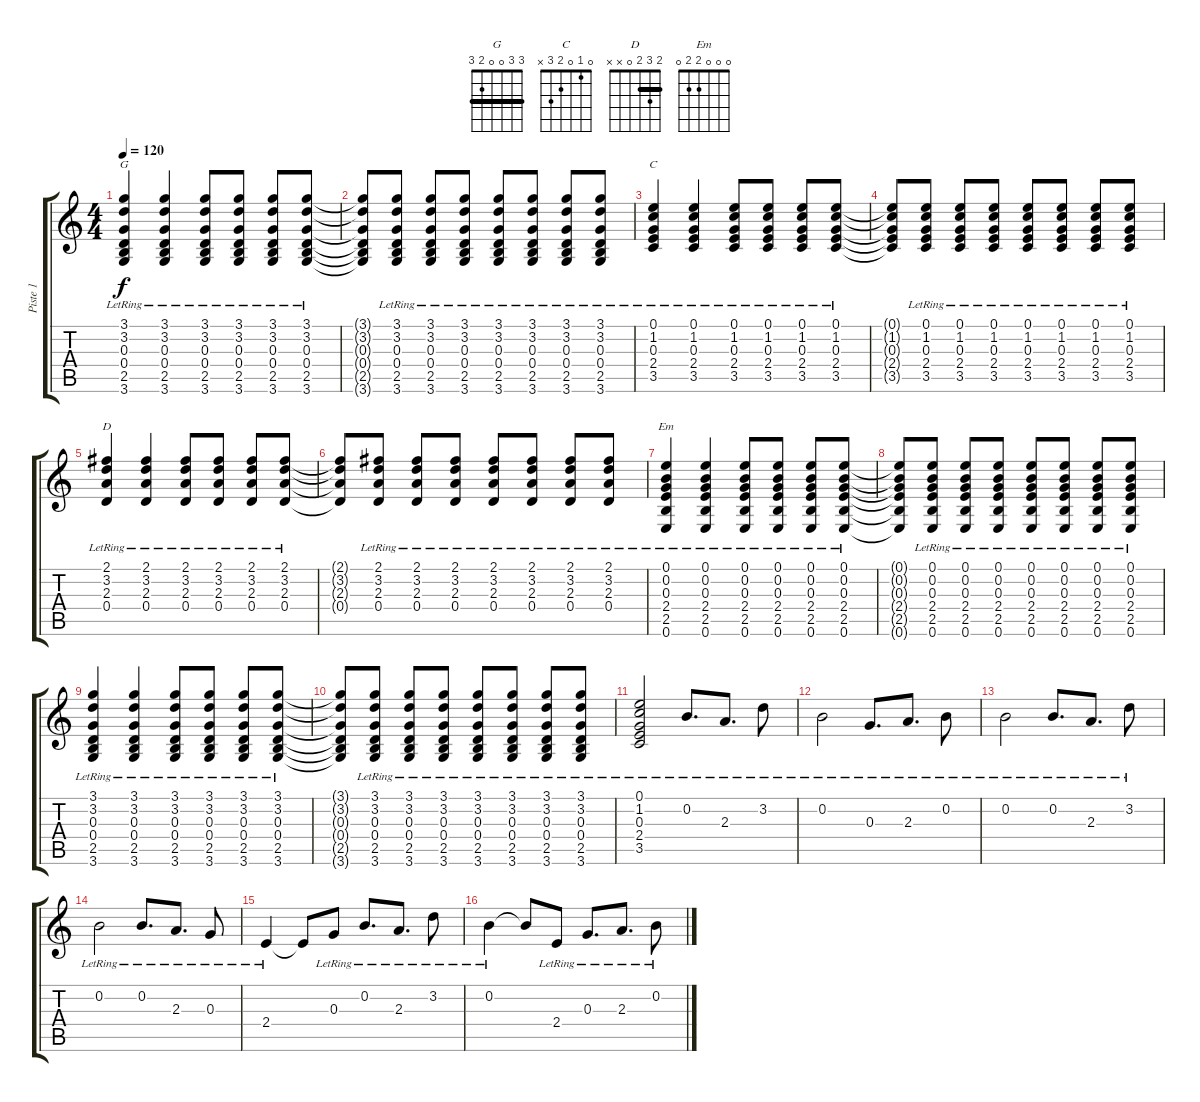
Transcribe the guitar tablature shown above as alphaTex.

\track ("Piste 1" "Piste 1") {instrument acousticguitarsteel}
\staff {score tabs}
\tuning (E4 B3 G3 D3 A2 E2) {hide}
\chord ("G" 3 3 0 0 2 3) {barre 3}
\chord ("C" 0 1 0 2 3 x)
\chord ("D" 2 3 2 0 x x) {barre 2}
\chord ("Em" 0 0 0 2 2 0)
\ts (4 4)
\tempo 120
\clef g2
\ks c
(3.1{lr} 3.2{lr} 0.3{lr} 0.4{lr} 2.5{lr} 3.6{lr}).4{ch "G" dy f} (3.1{lr} 3.2{lr} 0.3{lr} 0.4{lr} 2.5{lr} 3.6{lr}).4 (3.1{lr} 3.2{lr} 0.3{lr} 0.4{lr} 2.5{lr} 3.6{lr}).8 (3.1{lr} 3.2{lr} 0.3{lr} 0.4{lr} 2.5{lr} 3.6{lr}).8 (3.1{lr} 3.2{lr} 0.3{lr} 0.4{lr} 2.5{lr} 3.6{lr}).8 (3.1{lr} 3.2{lr} 0.3{lr} 0.4{lr} 2.5{lr} 3.6{lr}).8 |
(3.1{t} 3.2{t} 0.3{t} 0.4{t} 2.5{t} 3.6{t}).8 (3.1{lr} 3.2{lr} 0.3{lr} 0.4{lr} 2.5{lr} 3.6{lr}).8 (3.1{lr} 3.2{lr} 0.3{lr} 0.4{lr} 2.5{lr} 3.6{lr}).8 (3.1{lr} 3.2{lr} 0.3{lr} 0.4{lr} 2.5{lr} 3.6{lr}).8 (3.1{lr} 3.2{lr} 0.3{lr} 0.4{lr} 2.5{lr} 3.6{lr}).8 (3.1{lr} 3.2{lr} 0.3{lr} 0.4{lr} 2.5{lr} 3.6{lr}).8 (3.1{lr} 3.2{lr} 0.3{lr} 0.4{lr} 2.5{lr} 3.6{lr}).8 (3.1{lr} 3.2{lr} 0.3{lr} 0.4{lr} 2.5{lr} 3.6{lr}).8 |
(0.1{lr} 1.2{lr} 0.3{lr} 2.4{lr} 3.5{lr}).4{ch "C"} (0.1{lr} 1.2{lr} 0.3{lr} 2.4{lr} 3.5{lr}).4 (0.1{lr} 1.2{lr} 0.3{lr} 2.4{lr} 3.5{lr}).8 (0.1{lr} 1.2{lr} 0.3{lr} 2.4{lr} 3.5{lr}).8 (0.1{lr} 1.2{lr} 0.3{lr} 2.4{lr} 3.5{lr}).8 (0.1{lr} 1.2{lr} 0.3{lr} 2.4{lr} 3.5{lr}).8 |
(0.1{t} 1.2{t} 0.3{t} 2.4{t} 3.5{t}).8 (0.1{lr} 1.2{lr} 0.3{lr} 2.4{lr} 3.5{lr}).8 (0.1{lr} 1.2{lr} 0.3{lr} 2.4{lr} 3.5{lr}).8 (0.1{lr} 1.2{lr} 0.3{lr} 2.4{lr} 3.5{lr}).8 (0.1{lr} 1.2{lr} 0.3{lr} 2.4{lr} 3.5{lr}).8 (0.1{lr} 1.2{lr} 0.3{lr} 2.4{lr} 3.5{lr}).8 (0.1{lr} 1.2{lr} 0.3{lr} 2.4{lr} 3.5{lr}).8 (0.1{lr} 1.2{lr} 0.3{lr} 2.4{lr} 3.5{lr}).8 |
(2.1{lr} 3.2{lr} 2.3{lr} 0.4{lr}).4{ch "D"} (2.1{lr} 3.2{lr} 2.3{lr} 0.4{lr}).4 (2.1{lr} 3.2{lr} 2.3{lr} 0.4{lr}).8 (2.1{lr} 3.2{lr} 2.3{lr} 0.4{lr}).8 (2.1{lr} 3.2{lr} 2.3{lr} 0.4{lr}).8 (2.1{lr} 3.2{lr} 2.3{lr} 0.4{lr}).8 |
(2.1{t} 3.2{t} 2.3{t} 0.4{t}).8 (2.1{lr} 3.2{lr} 2.3{lr} 0.4{lr}).8 (2.1{lr} 3.2{lr} 2.3{lr} 0.4{lr}).8 (2.1{lr} 3.2{lr} 2.3{lr} 0.4{lr}).8 (2.1{lr} 3.2{lr} 2.3{lr} 0.4{lr}).8 (2.1{lr} 3.2{lr} 2.3{lr} 0.4{lr}).8 (2.1{lr} 3.2{lr} 2.3{lr} 0.4{lr}).8 (2.1{lr} 3.2{lr} 2.3{lr} 0.4{lr}).8 |
(0.1{lr} 0.2{lr} 0.3{lr} 2.4{lr} 2.5{lr} 0.6{lr}).4{ch "Em"} (0.1{lr} 0.2{lr} 0.3{lr} 2.4{lr} 2.5{lr} 0.6{lr}).4 (0.1{lr} 0.2{lr} 0.3{lr} 2.4{lr} 2.5{lr} 0.6{lr}).8 (0.1{lr} 0.2{lr} 0.3{lr} 2.4{lr} 2.5{lr} 0.6{lr}).8 (0.1{lr} 0.2{lr} 0.3{lr} 2.4{lr} 2.5{lr} 0.6{lr}).8 (0.1{lr} 0.2{lr} 0.3{lr} 2.4{lr} 2.5{lr} 0.6{lr}).8 |
(0.1{t} 0.2{t} 0.3{t} 2.4{t} 2.5{t} 0.6{t}).8 (0.1{lr} 0.2{lr} 0.3{lr} 2.4{lr} 2.5{lr} 0.6{lr}).8 (0.1{lr} 0.2{lr} 0.3{lr} 2.4{lr} 2.5{lr} 0.6{lr}).8 (0.1{lr} 0.2{lr} 0.3{lr} 2.4{lr} 2.5{lr} 0.6{lr}).8 (0.1{lr} 0.2{lr} 0.3{lr} 2.4{lr} 2.5{lr} 0.6{lr}).8 (0.1{lr} 0.2{lr} 0.3{lr} 2.4{lr} 2.5{lr} 0.6{lr}).8 (0.1{lr} 0.2{lr} 0.3{lr} 2.4{lr} 2.5{lr} 0.6{lr}).8 (0.1{lr} 0.2{lr} 0.3{lr} 2.4{lr} 2.5{lr} 0.6{lr}).8 |
(3.1{lr} 3.2{lr} 0.3{lr} 0.4{lr} 2.5{lr} 3.6{lr}).4 (3.1{lr} 3.2{lr} 0.3{lr} 0.4{lr} 2.5{lr} 3.6{lr}).4 (3.1{lr} 3.2{lr} 0.3{lr} 0.4{lr} 2.5{lr} 3.6{lr}).8 (3.1{lr} 3.2{lr} 0.3{lr} 0.4{lr} 2.5{lr} 3.6{lr}).8 (3.1{lr} 3.2{lr} 0.3{lr} 0.4{lr} 2.5{lr} 3.6{lr}).8 (3.1{lr} 3.2{lr} 0.3{lr} 0.4{lr} 2.5{lr} 3.6{lr}).8 |
(3.1{t} 3.2{t} 0.3{t} 0.4{t} 2.5{t} 3.6{t}).8 (3.1{lr} 3.2{lr} 0.3{lr} 0.4{lr} 2.5{lr} 3.6{lr}).8 (3.1{lr} 3.2{lr} 0.3{lr} 0.4{lr} 2.5{lr} 3.6{lr}).8 (3.1{lr} 3.2{lr} 0.3{lr} 0.4{lr} 2.5{lr} 3.6{lr}).8 (3.1{lr} 3.2{lr} 0.3{lr} 0.4{lr} 2.5{lr} 3.6{lr}).8 (3.1{lr} 3.2{lr} 0.3{lr} 0.4{lr} 2.5{lr} 3.6{lr}).8 (3.1{lr} 3.2{lr} 0.3{lr} 0.4{lr} 2.5{lr} 3.6{lr}).8 (3.1{lr} 3.2{lr} 0.3{lr} 0.4{lr} 2.5{lr} 3.6{lr}).8 |
(0.1{lr} 1.2{lr} 0.3{lr} 2.4{lr} 3.5{lr}).2 0.2{lr}.8{d} 2.3{lr}.8{d} 3.2{lr}.8 |
0.2{lr}.2 0.3{lr}.8{d} 2.3{lr}.8{d} 0.2{lr}.8 |
0.2{lr}.2 0.2{lr}.8{d} 2.3{lr}.8{d} 3.2{lr}.8 |
0.2{lr}.2 0.2{lr}.8{d} 2.3{lr}.8{d} 0.3{lr}.8 |
2.4{lr}.4 2.4{t}.8 0.3{lr}.8 0.2{lr}.8{d} 2.3{lr}.8{d} 3.2{lr}.8 |
0.2{lr}.4 0.2{t}.8 2.4{lr}.8 0.3{lr}.8{d} 2.3{lr}.8{d} 0.2{lr}.8
